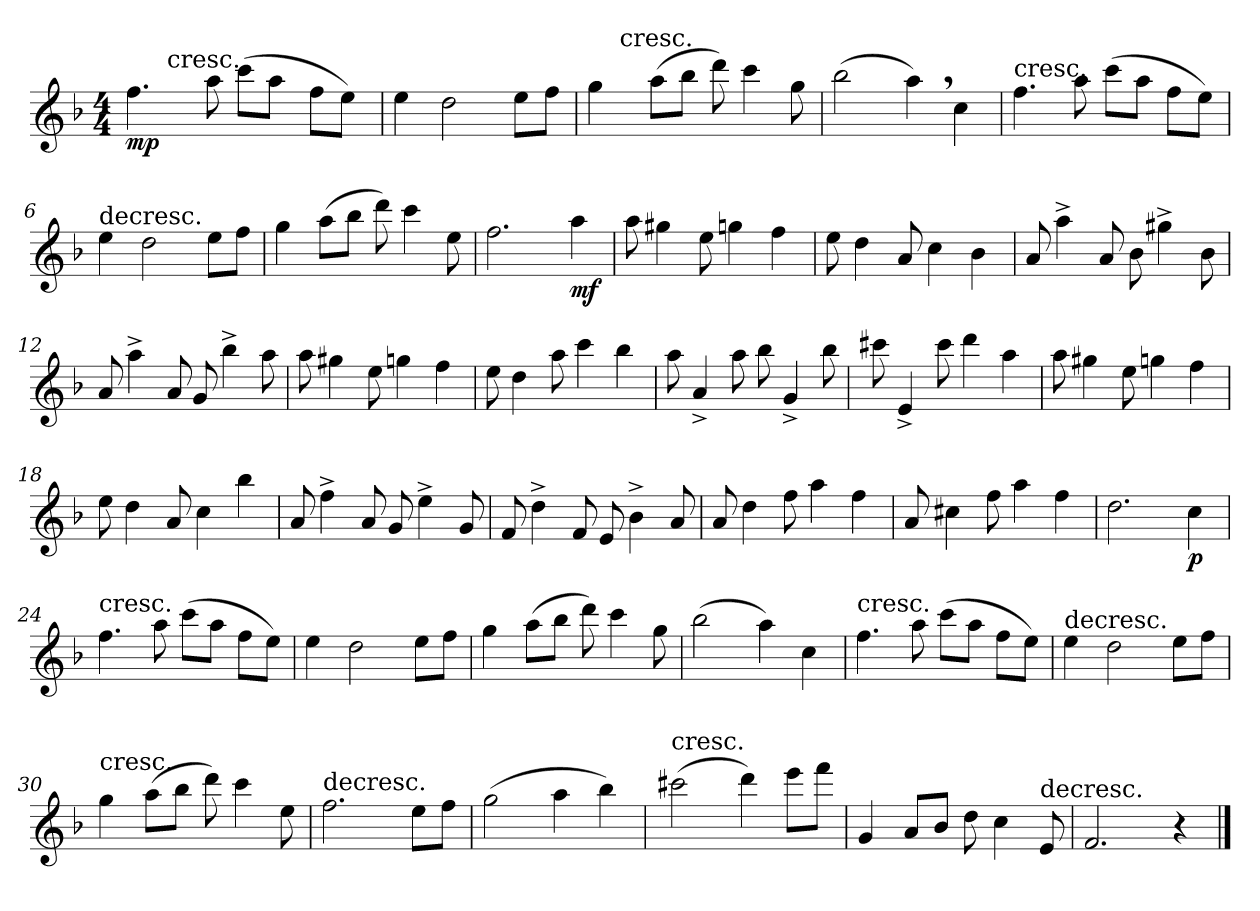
**kern	**dynam
*part1	*part1
*staff1	*staff1
*clefG2	*
*k[b-]	*
*M4/4	*
*MM75	*
=	=
*^	*
4.ff	8.ryy	mp
!	!LO:TX:t=cresc.	!
.	2ryy	.
8aa	.	.
(8ccc\L	.	.
8aa\J	.	.
.	4ryy	.
8ff\L	.	.
8ee\J)	.	.
.	16ryy	.
=2	=2	=2
!LO:TX:t=decresc.	!	!
*v	*v	*
4ee	.
2dd	.
8ee\L	.
8ff\J	.
=3	=3
*^	*
4gg	8ryy	.
!	!LO:TX:t=cresc.	!
.	2..ryy	.
(8aa\L	.	.
8bb-\J	.	.
8ddd)	.	.
4ccc	.	.
8gg	.	.
=4	=4	=4
!LO:TX:t=decresc.	!	!
*v	*v	*
(2bb-	.
4aa,)	.
4cc	.
=5	=5
!LO:TX:t=cresc.	!
4.ff	.
8aa	.
(8ccc\L	.
8aa\J	.
8ff\L	.
8ee\J)	.
=6	=6
!LO:TX:t=decresc.	!
4ee	.
2dd	.
8ee\L	.
8ff\J	.
=7	=7
4gg	.
(8aa\L	.
8bb-\J	.
8ddd)	.
4ccc	.
8ee	.
=8	=8
2.ff	.
4aa	mf
=9	=9
8aa	.
4gg#X	.
8ee	.
4ggn	.
4ff	.
=10	=10
8ee	.
4dd	.
8a	.
4cc	.
4b-	.
=11	=11
8a	.
4aa^	.
8a	.
8b-	.
4gg#X^	.
8b-	.
=12	=12
8a	.
4aa^	.
8a	.
8g	.
4bb-^	.
8aa	.
=13	=13
8aa	.
4gg#X	.
8ee	.
4ggn	.
4ff	.
=14	=14
8ee	.
4dd	.
8aa	.
4ccc	.
4bb-	.
=15	=15
8aa	.
4a^	.
8aa	.
8bb-	.
4g^	.
8bb-	.
=16	=16
8ccc#X	.
4e^	.
8ccc#	.
4ddd	.
4aa	.
=17	=17
8aa	.
4gg#X	.
8ee	.
4ggn	.
4ff	.
=18	=18
8ee	.
4dd	.
8a	.
4cc	.
4bb-	.
=19	=19
8a	.
4ff^	.
8a	.
8g	.
4ee^	.
8g	.
=20	=20
8f	.
4dd^	.
8f	.
8e	.
4b-^	.
8a	.
=21	=21
8a	.
4dd	.
8ff	.
4aa	.
4ff	.
=22	=22
8a	.
4cc#X	.
8ff	.
4aa	.
4ff	.
=23	=23
2.dd	.
4cc	p
=24	=24
!LO:TX:t=cresc.	!
4.ff	.
8aa	.
(8ccc\L	.
8aa\J	.
8ff\L	.
8ee\J)	.
=25	=25
4ee	.
2dd	.
8ee\L	.
8ff\J	.
=26	=26
4gg	.
(8aa\L	.
8bb-\J	.
8ddd)	.
4ccc	.
8gg	.
=27	=27
(2bb-	.
4aa)	.
4cc	.
=28	=28
!LO:TX:t=cresc.	!
4.ff	.
8aa	.
(8ccc\L	.
8aa\J	.
8ff\L	.
8ee\J)	.
=29	=29
!LO:TX:t=decresc.	!
4ee	.
2dd	.
8ee\L	.
8ff\J	.
=30	=30
!LO:TX:t=cresc.	!
4gg	.
(8aa\L	.
8bb-\J	.
8ddd)	.
4ccc	.
8ee	.
=31	=31
!LO:TX:t=decresc.	!
2.ff	.
8ee\L	.
8ff\J	.
=32	=32
(2gg	.
4aa	.
4bb-)	.
=33	=33
!LO:TX:t=cresc.	!
(2ccc#X	.
4ddd)	.
8eee\L	.
8fff\J	.
=34	=34
4g	.
8a/L	.
8b-/J	.
8dd	.
4cc	.
!LO:TX:t=decresc.	!
8e	.
=35	=35
2.f	.
4r	.
==	==
*-	*-
